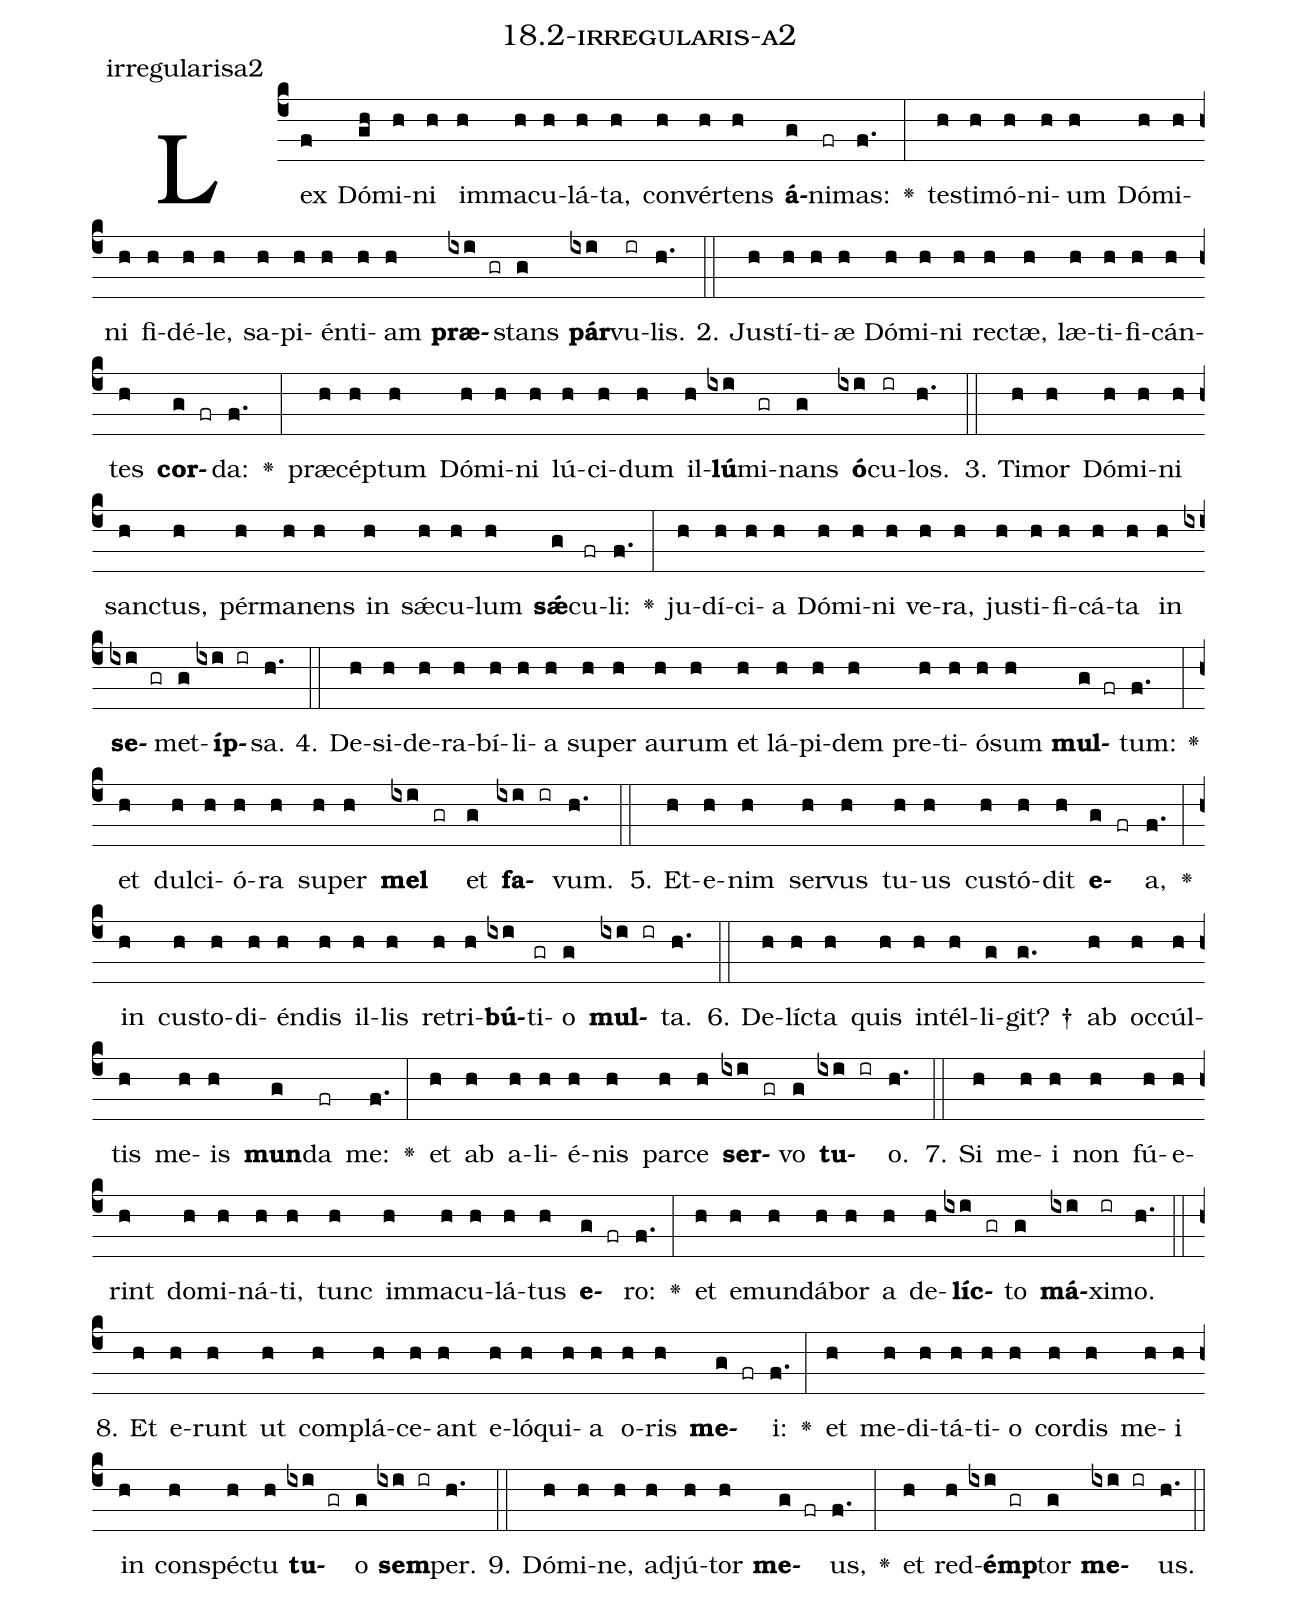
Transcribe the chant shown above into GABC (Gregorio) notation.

name: 18.2-irregularis-a2;
annotation: irregularisa2;
%%
(c4)Lex(f) Dó(gh)mi(h)ni(h) im(h)ma(h)cu(h)lá(h)ta,(h) con(h)vér(h)tens(h) <b>á</b>(g)ni(fr)mas:(f.) <v>\greheightstar</v>(:) tes(h)ti(h)mó(h)ni(h)um(h) Dó(h)mi(h)ni(h) fi(h)dé(h)le,(h) sa(h)pi(h)én(h)ti(h)am(h) <b>præ</b>(ixi gr)stans(g) <b>pár</b>(ixi)vu(ir)lis.(h.) (::)
2. Jus(h)tí(h)ti(h)æ(h) Dó(h)mi(h)ni(h) rec(h)tæ,(h) læ(h)ti(h)fi(h)cán(h)tes(h) <b>cor</b>(g fr)da:(f.) <v>\greheightstar</v>(:) præ(h)cép(h)tum(h) Dó(h)mi(h)ni(h) lú(h)ci(h)dum(h) il(h)<b>lú</b>(ixi)mi(gr)nans(g) <b>ó</b>(ixi)cu(ir)los.(h.) (::)
3. Ti(h)mor(h) Dó(h)mi(h)ni(h) sanc(h)tus,(h) pér(h)ma(h)nens(h) in(h) sǽ(h)cu(h)lum(h) <b>sǽ</b>(g)cu(fr)li:(f.) <v>\greheightstar</v>(:) ju(h)dí(h)ci(h)a(h) Dó(h)mi(h)ni(h) ve(h)ra,(h) jus(h)ti(h)fi(h)cá(h)ta(h) in(h) <b>se</b>(ixi gr)met(g)<b>íp</b>(ixi ir)sa.(h.) (::)
4. De(h)si(h)de(h)ra(h)bí(h)li(h)a(h) su(h)per(h) au(h)rum(h) et(h) lá(h)pi(h)dem(h) pre(h)ti(h)ó(h)sum(h) <b>mul</b>(g fr)tum:(f.) <v>\greheightstar</v>(:) et(h) dul(h)ci(h)ó(h)ra(h) su(h)per(h) <b>mel</b>(ixi gr) et(g) <b>fa</b>(ixi ir)vum.(h.) (::)
5. Et(h)e(h)nim(h) ser(h)vus(h) tu(h)us(h) cus(h)tó(h)dit(h) <b>e</b>(g fr)a,(f.) <v>\greheightstar</v>(:) in(h) cus(h)to(h)di(h)én(h)dis(h) il(h)lis(h) re(h)tri(h)<b>bú</b>(ixi)ti(gr)o(g) <b>mul</b>(ixi ir)ta.(h.) (::)
6. De(h)líc(h)ta(h) quis(h) in(h)tél(h)li(g)git? †(g.) ab(h) oc(h)cúl(h)tis(h) me(h)is(h) <b>mun</b>(g)da(fr) me:(f.) <v>\greheightstar</v>(:) et(h) ab(h) a(h)li(h)é(h)nis(h) par(h)ce(h) <b>ser</b>(ixi gr)vo(g) <b>tu</b>(ixi ir)o.(h.) (::)
7. Si(h) me(h)i(h) non(h) fú(h)e(h)rint(h) do(h)mi(h)ná(h)ti,(h) tunc(h) im(h)ma(h)cu(h)lá(h)tus(h) <b>e</b>(g fr)ro:(f.) <v>\greheightstar</v>(:) et(h) e(h)mun(h)dá(h)bor(h) a(h) de(h)<b>líc</b>(ixi gr)to(g) <b>má</b>(ixi)xi(ir)mo.(h.) (::)
8. Et(h) e(h)runt(h) ut(h) com(h)plá(h)ce(h)ant(h) e(h)ló(h)qui(h)a(h) o(h)ris(h) <b>me</b>(g fr)i:(f.) <v>\greheightstar</v>(:) et(h) me(h)di(h)tá(h)ti(h)o(h) cor(h)dis(h) me(h)i(h) in(h) con(h)spéc(h)tu(h) <b>tu</b>(ixi gr)o(g) <b>sem</b>(ixi ir)per.(h.) (::)
9. Dó(h)mi(h)ne,(h) ad(h)jú(h)tor(h) <b>me</b>(g fr)us,(f.) <v>\greheightstar</v>(:) et(h) red(h)<b>émp</b>(ixi gr)tor(g) <b>me</b>(ixi ir)us.(h.) (::)
